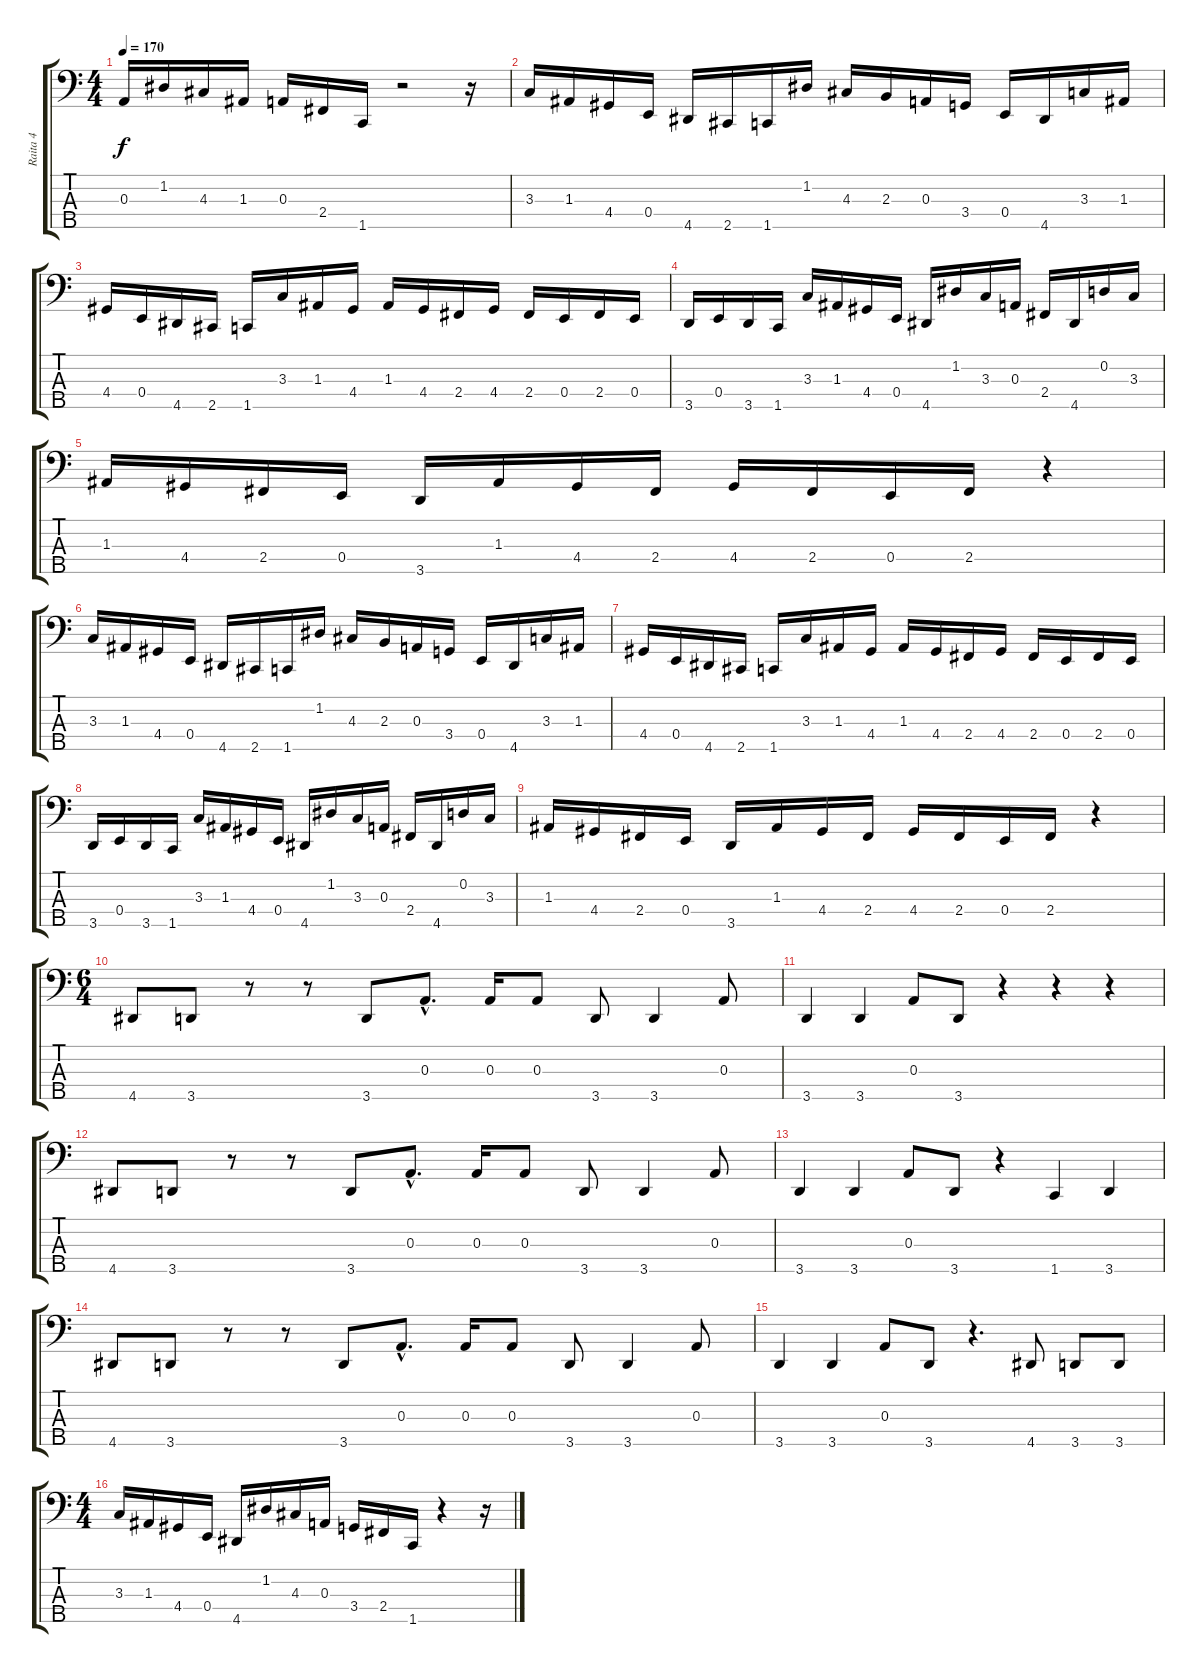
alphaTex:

\track ("Raita 4" "Raita 4") {instrument electricbassfinger}
\staff {score tabs}
\tuning (G2 D2 A1 E1 B0) {hide}
\ts (4 4)
\tempo 170
\clef f4
\ks c
0.3.16{dy f} 1.2.16 4.3.16 1.3.16 0.3.16 2.4.16 1.5.16 r.2 r.16 |
3.3.16 1.3.16 4.4.16 0.4.16 4.5.16 2.5.16 1.5.16 1.2.16 4.3.16 2.3.16 0.3.16 3.4.16 0.4.16 4.5.16 3.3.16 1.3.16 |
4.4.16 0.4.16 4.5.16 2.5.16 1.5.16 3.3.16 1.3.16 4.4.16 1.3.16 4.4.16 2.4.16 4.4.16 2.4.16 0.4.16 2.4.16 0.4.16 |
3.5.16 0.4.16 3.5.16 1.5.16 3.3.16 1.3.16 4.4.16 0.4.16 4.5.16 1.2.16 3.3.16 0.3.16 2.4.16 4.5.16 0.2.16 3.3.16 |
1.3.16 4.4.16 2.4.16 0.4.16 3.5.16 1.3.16 4.4.16 2.4.16 4.4.16 2.4.16 0.4.16 2.4.16 r.4 |
3.3.16 1.3.16 4.4.16 0.4.16 4.5.16 2.5.16 1.5.16 1.2.16 4.3.16 2.3.16 0.3.16 3.4.16 0.4.16 4.5.16 3.3.16 1.3.16 |
4.4.16 0.4.16 4.5.16 2.5.16 1.5.16 3.3.16 1.3.16 4.4.16 1.3.16 4.4.16 2.4.16 4.4.16 2.4.16 0.4.16 2.4.16 0.4.16 |
3.5.16 0.4.16 3.5.16 1.5.16 3.3.16 1.3.16 4.4.16 0.4.16 4.5.16 1.2.16 3.3.16 0.3.16 2.4.16 4.5.16 0.2.16 3.3.16 |
1.3.16 4.4.16 2.4.16 0.4.16 3.5.16 1.3.16 4.4.16 2.4.16 4.4.16 2.4.16 0.4.16 2.4.16 r.4 |
\ts (6 4)
4.5.8 3.5.8 r.8 r.8 3.5.8 0.3{hac}.8{d} 0.3.16 0.3.8 3.5.8 3.5.4 0.3.8 |
3.5.4 3.5.4 0.3.8 3.5.8 r.4 r.4 r.4 |
4.5.8 3.5.8 r.8 r.8 3.5.8 0.3{hac}.8{d} 0.3.16 0.3.8 3.5.8 3.5.4 0.3.8 |
3.5.4 3.5.4 0.3.8 3.5.8 r.4 1.5.4 3.5.4 |
4.5.8 3.5.8 r.8 r.8 3.5.8 0.3{hac}.8{d} 0.3.16 0.3.8 3.5.8 3.5.4 0.3.8 |
3.5.4 3.5.4 0.3.8 3.5.8 r.4{d} 4.5.8 3.5.8 3.5.8 |
\ts (4 4)
3.3.16 1.3.16 4.4.16 0.4.16 4.5.16 1.2.16 4.3.16 0.3.16 3.4.16 2.4.16 1.5.16 r.4 r.16
